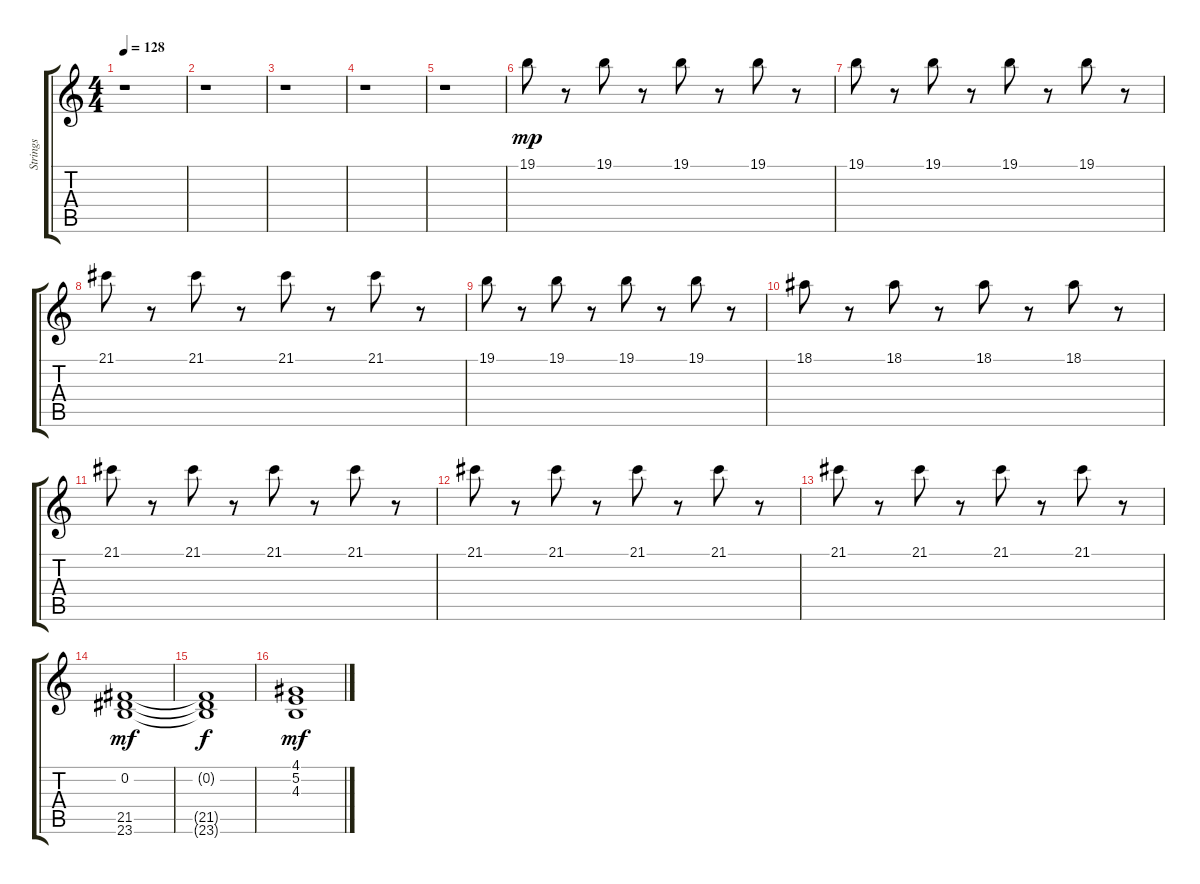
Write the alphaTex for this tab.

\track ("Strings" "Strings") {instrument synthstrings1}
\staff {score tabs}
\tuning (E4 B3 G3 D3 A2 E2) {hide}
\ts (4 4)
\tempo 128
\clef g2
\ks c
r.1{dy mp} |
r.1 |
r.1 |
r.1 |
r.1 |
19.1.8 r.8 19.1.8 r.8 19.1.8 r.8 19.1.8 r.8 |
19.1.8 r.8 19.1.8 r.8 19.1.8 r.8 19.1.8 r.8 |
21.1.8 r.8 21.1.8 r.8 21.1.8 r.8 21.1.8 r.8 |
19.1.8 r.8 19.1.8 r.8 19.1.8 r.8 19.1.8 r.8 |
18.1.8 r.8 18.1.8 r.8 18.1.8 r.8 18.1.8 r.8 |
21.1.8 r.8 21.1.8 r.8 21.1.8 r.8 21.1.8 r.8 |
21.1.8 r.8 21.1.8 r.8 21.1.8 r.8 21.1.8 r.8 |
21.1.8 r.8 21.1.8 r.8 21.1.8 r.8 21.1.8 r.8 |
(0.2 21.5 23.6).1{dy mf} |
(0.2{t} 21.5{t} 23.6{t}).1{dy f} |
(4.1 5.2 4.3).1{dy mf}
